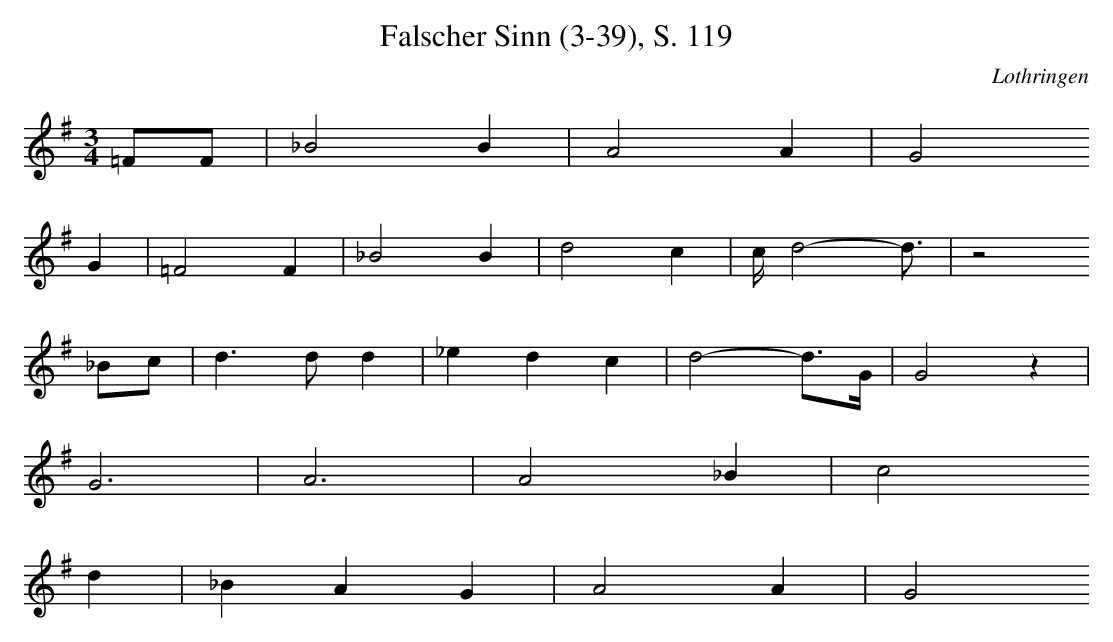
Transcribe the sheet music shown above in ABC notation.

X:1
T: Falscher Sinn (3-39), S. 119
O: Lothringen
M: 3/4
L: 1/16
K: G
=F2F2 | _B8B4 | A8A4 | G8
G4 | =F8F4 | _B8B4 | d8c4 | cd8-d3 | z8
_B2c2 | d6d2d4 | _e4d4c4 | d8-d3G | G8z4 |
G12 | A12 | A8_B4 | c8
d4 | _B4A4G4 | A8A4 | G8
